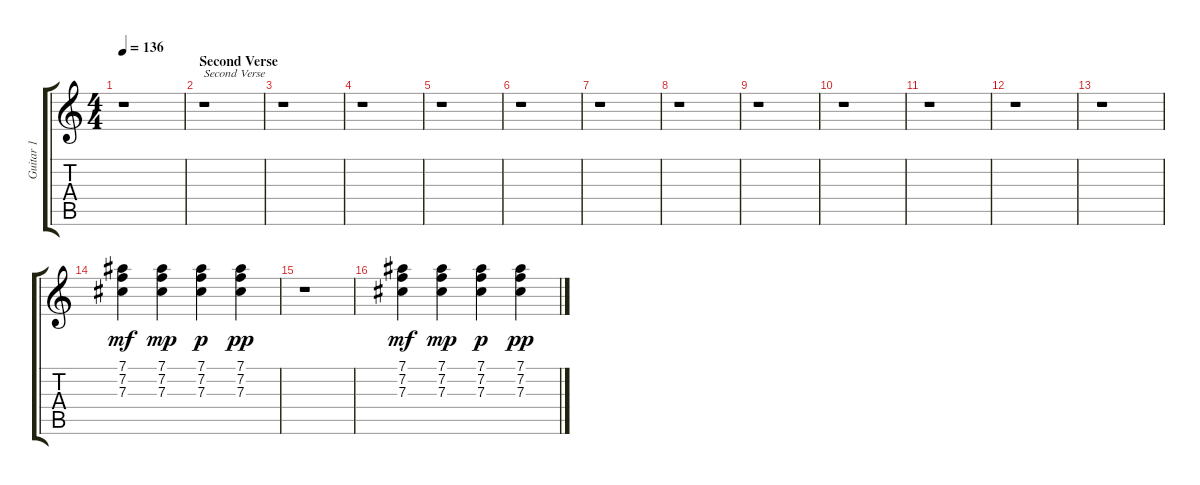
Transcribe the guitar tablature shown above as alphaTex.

\track ("Guitar 1" "Guitar 1") {instrument electricguitarclean}
\staff {score tabs}
\tuning (Eb4 Bb3 Gb3 Db3 Ab2 Eb2) {hide}
\ts (4 4)
\tempo 136
\clef g2
\ks c
r.1{dy pp} |
\section ("" "Second Verse")
r.1{txt "Second Verse"} |
r.1 |
r.1 |
r.1 |
r.1 |
r.1 |
r.1 |
r.1 |
r.1 |
r.1 |
r.1 |
r.1 |
(7.1 7.2 7.3).4{dy mf} (7.1 7.2 7.3).4{dy mp} (7.1 7.2 7.3).4{dy p} (7.1 7.2 7.3).4{dy pp} |
r.1 |
(7.1 7.2 7.3).4{dy mf} (7.1 7.2 7.3).4{dy mp} (7.1 7.2 7.3).4{dy p} (7.1 7.2 7.3).4{dy pp}
